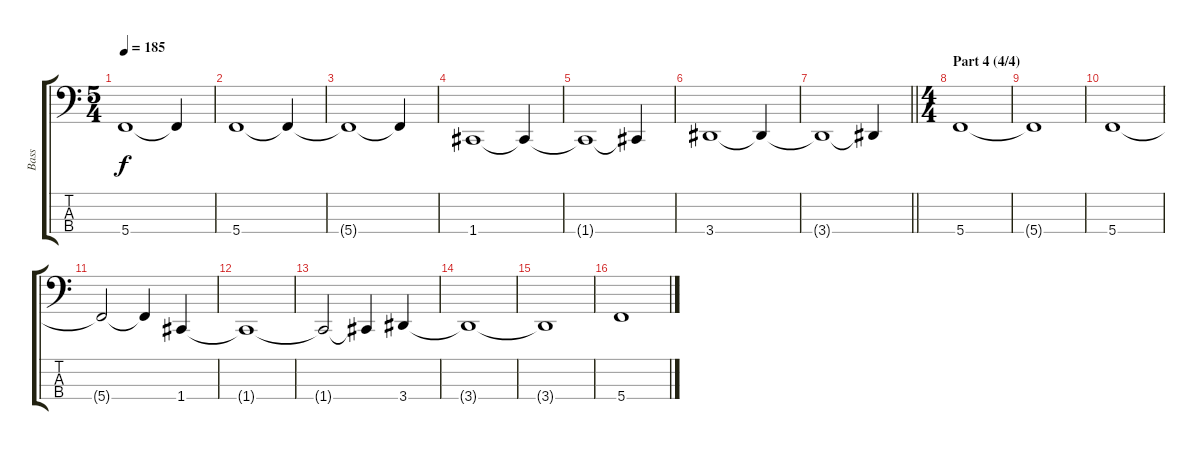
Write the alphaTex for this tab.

\track ("Bass" "Bass") {instrument electricbassfinger}
\staff {score tabs}
\tuning (F2 C2 G1 C1) {hide}
\ts (5 4)
\tempo 185
\clef f4
\ks c
5.4{t}.1{dy f} 5.4{t}.4 |
5.4.1 5.4{t}.4 |
5.4{t}.1 5.4{t}.4 |
1.4.1 1.4{t}.4 |
1.4{t}.1 1.4{t}.4 |
3.4.1 3.4{t}.4 |
\barLineRight lightlight
3.4{t}.1 3.4{t}.4 |
\ts (4 4)
\section ("" "Part 4 (4/4)")
5.4.1 |
5.4{t}.1 |
5.4.1 |
5.4{t}.2 5.4{t}.4 1.4.4 |
1.4{t}.1 |
1.4{t}.2 1.4{t}.4 3.4.4 |
3.4{t}.1 |
3.4{t}.1 |
5.4.1
